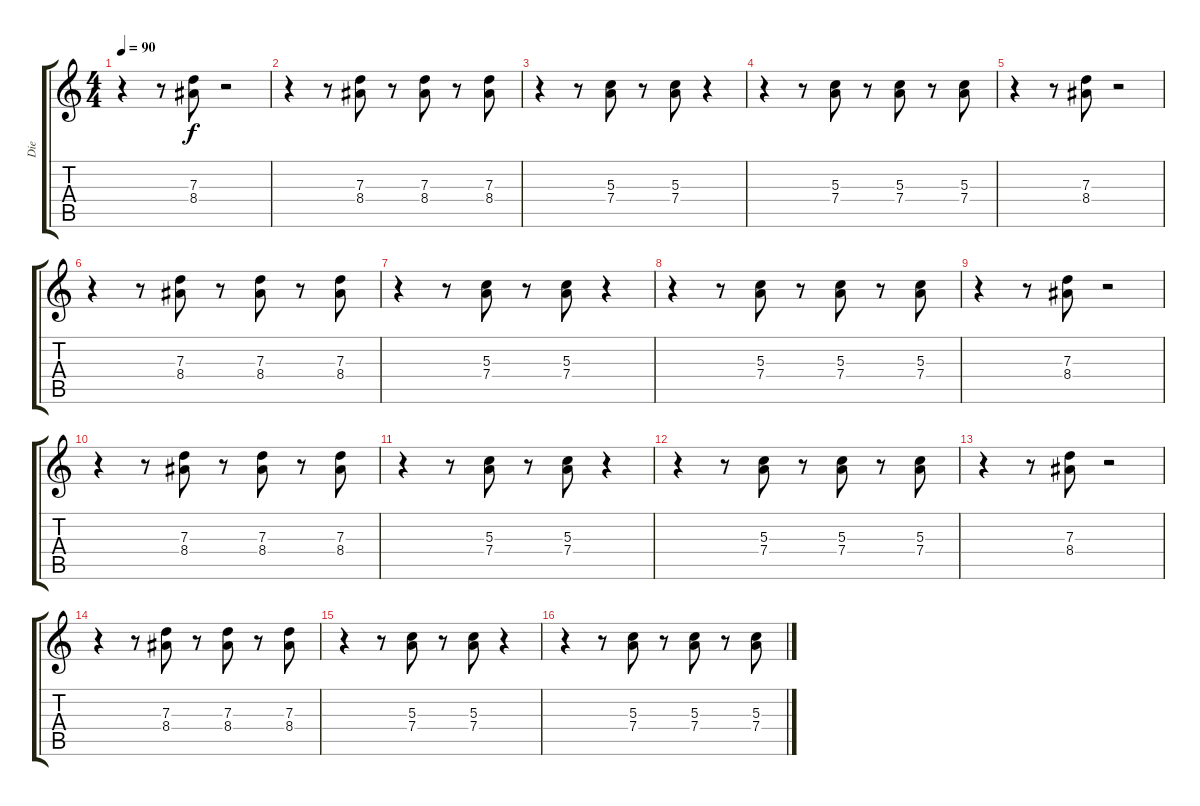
\track ("Die" "Die") {instrument overdrivenguitar}
\staff {score tabs}
\tuning (E4 B3 G3 D3 A2 E2) {hide}
\ts (4 4)
\tempo 90
\clef g2
\ks c
r.4{dy f} r.8 (7.3 8.4).8 r.2 |
r.4 r.8 (7.3 8.4).8 r.8 (7.3 8.4).8 r.8 (7.3 8.4).8 |
r.4 r.8 (5.3 7.4).8 r.8 (5.3 7.4).8 r.4 |
r.4 r.8 (5.3 7.4).8 r.8 (5.3 7.4).8 r.8 (5.3 7.4).8 |
r.4 r.8 (7.3 8.4).8 r.2 |
r.4 r.8 (7.3 8.4).8 r.8 (7.3 8.4).8 r.8 (7.3 8.4).8 |
r.4 r.8 (5.3 7.4).8 r.8 (5.3 7.4).8 r.4 |
r.4 r.8 (5.3 7.4).8 r.8 (5.3 7.4).8 r.8 (5.3 7.4).8 |
r.4 r.8 (7.3 8.4).8 r.2 |
r.4 r.8 (7.3 8.4).8 r.8 (7.3 8.4).8 r.8 (7.3 8.4).8 |
r.4 r.8 (5.3 7.4).8 r.8 (5.3 7.4).8 r.4 |
r.4 r.8 (5.3 7.4).8 r.8 (5.3 7.4).8 r.8 (5.3 7.4).8 |
r.4 r.8 (7.3 8.4).8 r.2 |
r.4 r.8 (7.3 8.4).8 r.8 (7.3 8.4).8 r.8 (7.3 8.4).8 |
r.4 r.8 (5.3 7.4).8 r.8 (5.3 7.4).8 r.4 |
r.4 r.8 (5.3 7.4).8 r.8 (5.3 7.4).8 r.8 (5.3 7.4).8
